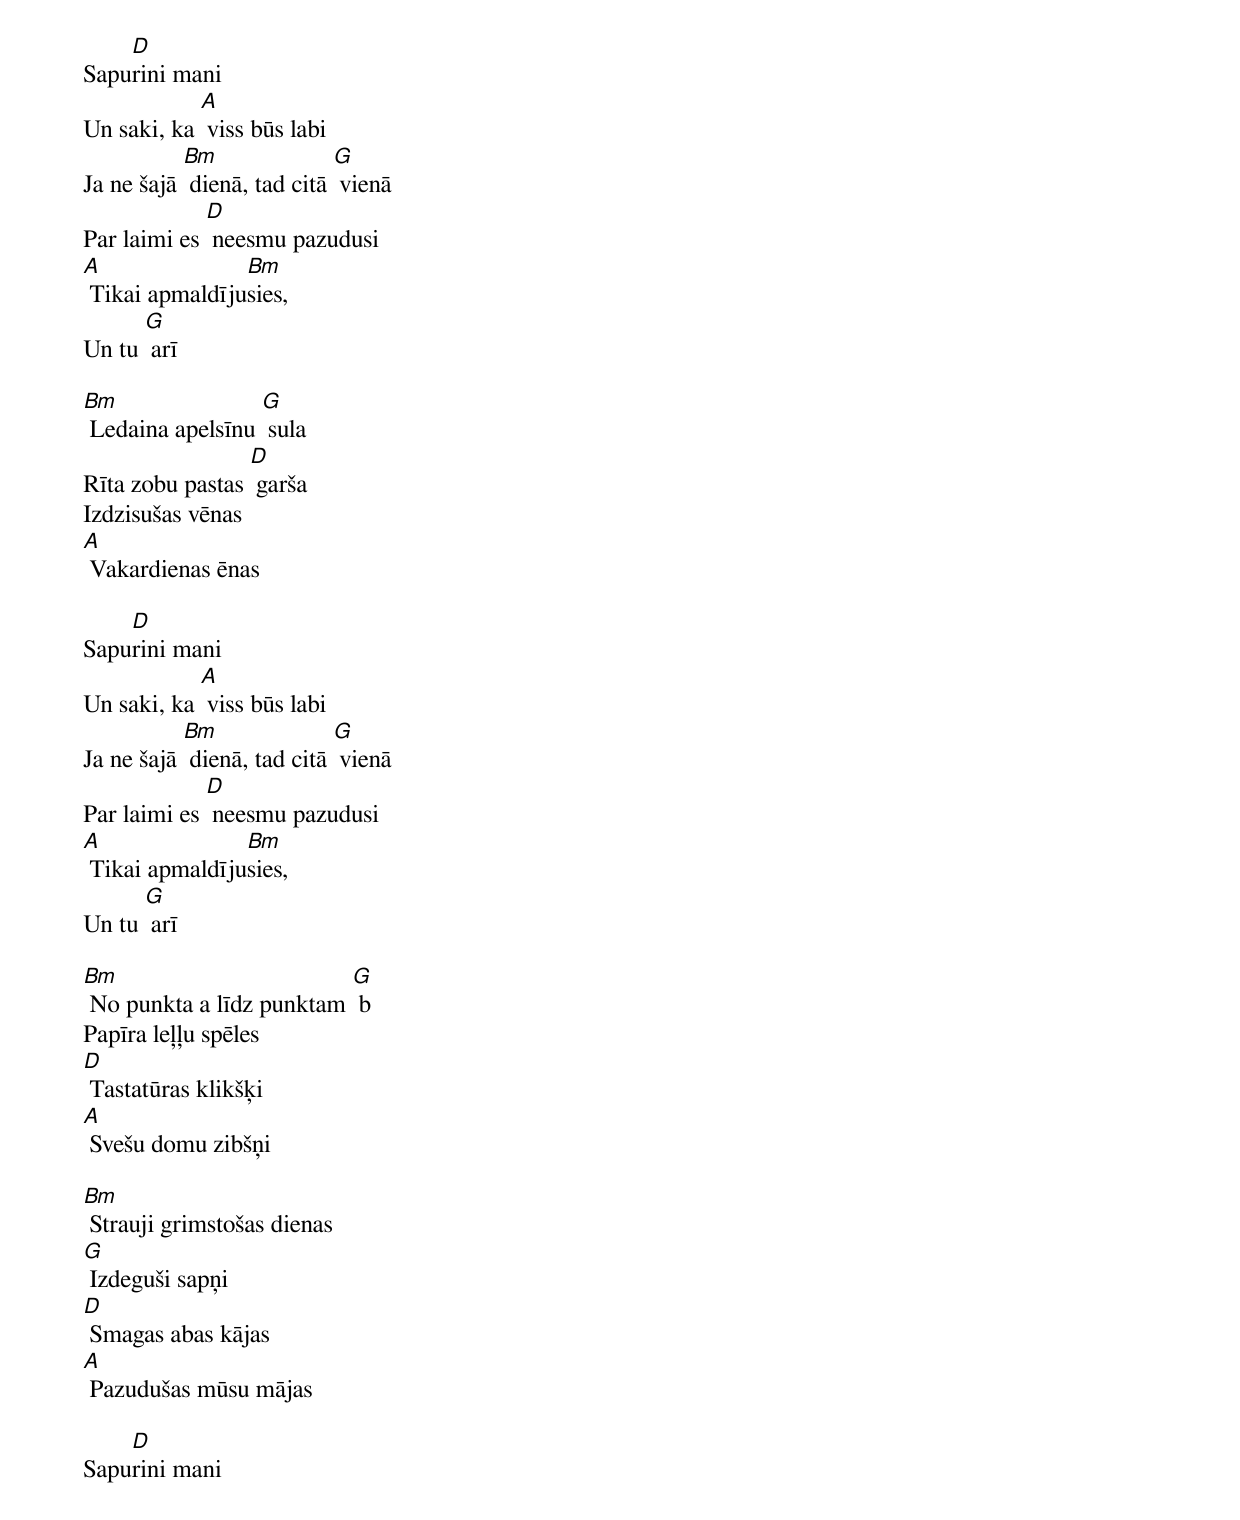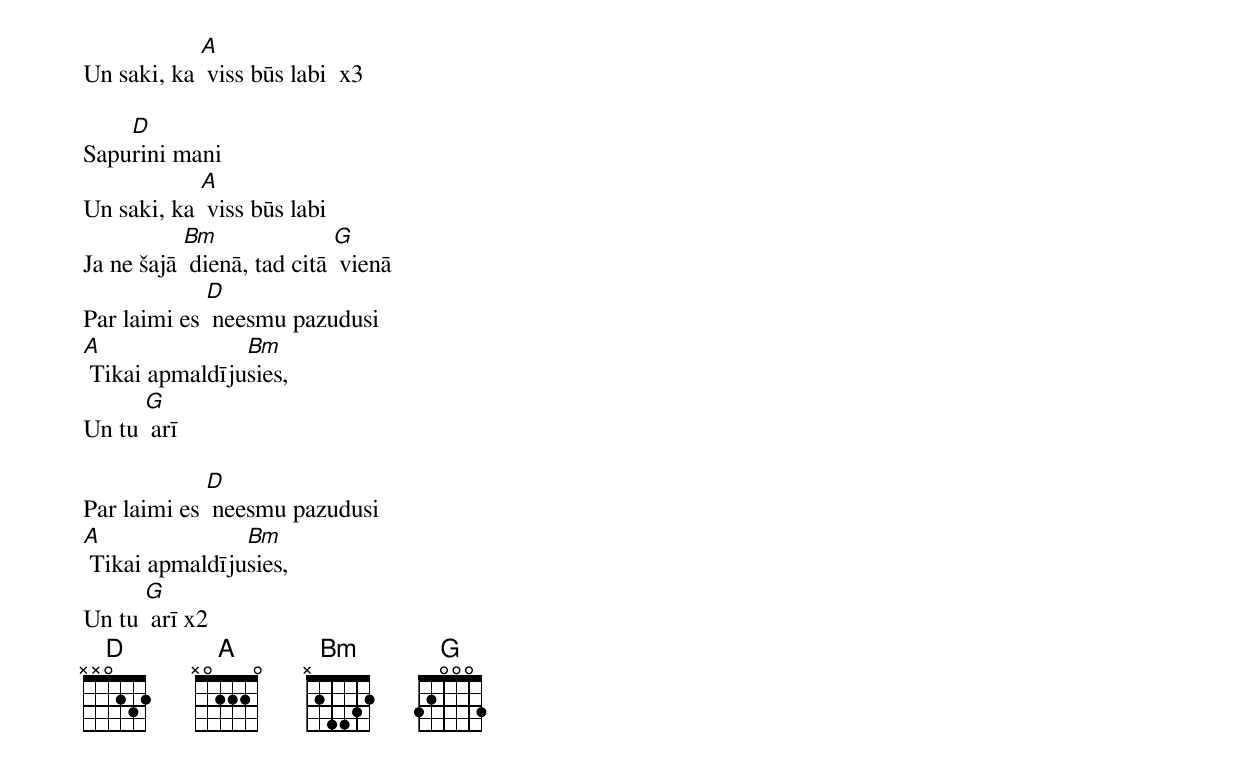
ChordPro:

Sapu[D]rini mani
Un saki, ka [A] viss būs labi
Ja ne šajā [Bm] dienā, tad citā [G] vienā
Par laimi es [D] neesmu pazudusi
[A] Tikai apmaldīju[Bm]sies,
Un tu [G] arī

[Bm] Ledaina apelsīnu [G] sula
Rīta zobu pastas [D] garša
Izdzisušas vēnas
[A] Vakardienas ēnas

Sapu[D]rini mani
Un saki, ka [A] viss būs labi
Ja ne šajā [Bm] dienā, tad citā [G] vienā
Par laimi es [D] neesmu pazudusi
[A] Tikai apmaldīju[Bm]sies,
Un tu [G] arī

[Bm] No punkta a līdz punktam [G] b
Papīra leļļu spēles
[D] Tastatūras klikšķi
[A] Svešu domu zibšņi

[Bm] Strauji grimstošas dienas
[G] Izdeguši sapņi
[D] Smagas abas kājas
[A] Pazudušas mūsu mājas

Sapu[D]rini mani
Un saki, ka [A] viss būs labi  x3

Sapu[D]rini mani
Un saki, ka [A] viss būs labi
Ja ne šajā [Bm] dienā, tad citā [G] vienā
Par laimi es [D] neesmu pazudusi
[A] Tikai apmaldīju[Bm]sies,
Un tu [G] arī

Par laimi es [D] neesmu pazudusi
[A] Tikai apmaldīju[Bm]sies,
Un tu [G] arī x2
